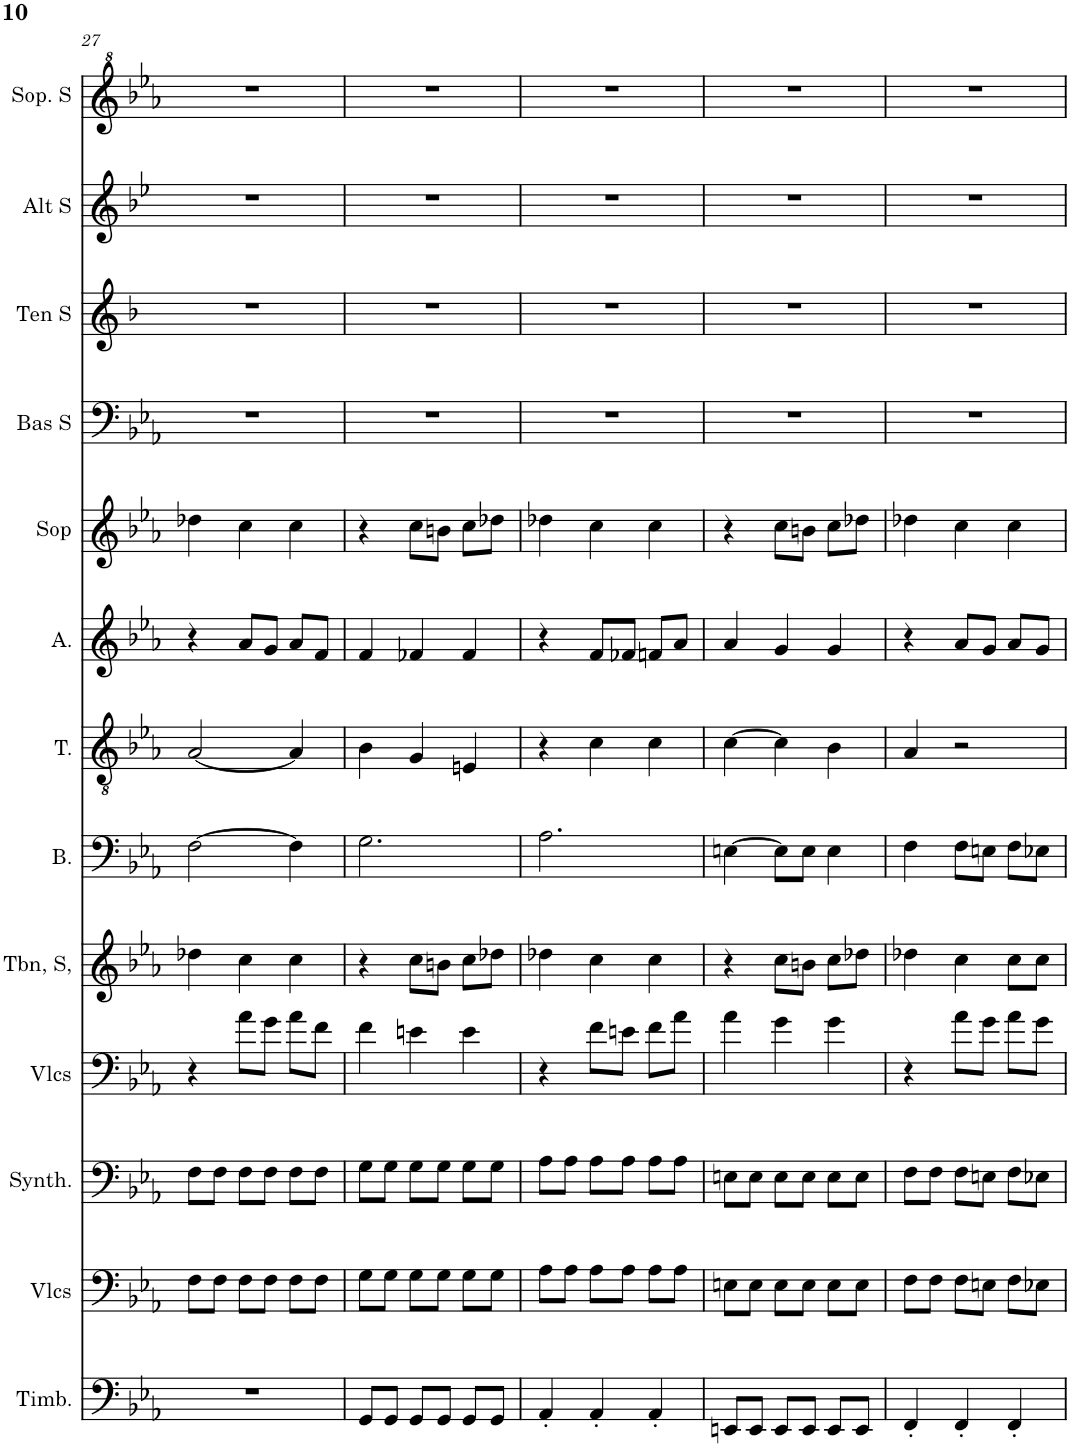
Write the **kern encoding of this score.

**kern	**kern	**kern	**kern	**kern	**kern	**kern	**kern	**kern	**kern	**kern	**kern	**kern
*part13	*part12	*part11	*part10	*part9	*part8	*part7	*part6	*part5	*part4	*part3	*part2	*part1
*staff13	*staff12	*staff11	*staff10	*staff9	*staff8	*staff7	*staff6	*staff5	*staff4	*staff3	*staff2	*staff1
*I"Timbales, Staff-1	*I"Violoncelles, D'Bass/Strings, etc	*I"Synthétiseur d'instruments à cordes, Synth strings, etc	*I"Violoncelles, Synth strings 2	*I"Trombone Soprano, 1st violins	*I"Basse	*I"Ténor	*I"Alto	*I"Soprano	*I"Basse Solo	*I"Tenor Solo	*I"Alto Solo	*I"Soprano Solo
*I'Timb.	*I'Vlcs	*I'Synth.	*I'Vlcs	*I'Tbn, S,	*I'B.	*I'T.	*I'A.	*I'Sop	*I'Bas S	*I'Ten S	*I'Alt S	*I'Sop. S
!!LO:PB:g=z
*clefF4	*clefF4	*clefF4	*clefF4	*clefG2	*clefF4	*clefGv2	*clefG2	*clefG2	*clefF4	*clefG2	*clefG2	*clefG^2
*	*	*	*	*	*	*	*	*	*	*Trd8c14	*Trd4c7	*
*k[b-e-a-]	*k[b-e-a-]	*k[b-e-a-]	*k[b-e-a-]	*k[b-e-a-]	*k[b-e-a-]	*k[b-e-a-]	*k[b-e-a-]	*k[b-e-a-]	*k[b-e-a-]	*k[b-]	*k[b-e-]	*k[b-e-a-]
*M3/4	*M3/4	*M3/4	*M3/4	*M3/4	*M3/4	*M3/4	*M3/4	*M3/4	*M3/4	*M3/4	*M3/4	*M3/4
=27	=27	=27	=27	=27	=27	=27	=27	=27	=27	=27	=27	=27
2.r	8F\L	8F\L	4r	4dd-X\	[2F\	[2A-/	4r	4dd-X\	2.r	2.r	2.r	2.r
.	8F\J	8F\J	.	.	.	.	.	.	.	.	.	.
.	8F\L	8F\L	8a-\L	4cc\	.	.	8a-/L	4cc\	.	.	.	.
.	8F\J	8F\J	8g\J	.	.	.	8g/J	.	.	.	.	.
.	8F\L	8F\L	8a-\L	4cc\	4F\]	4A-/]	8a-/L	4cc\	.	.	.	.
.	8F\J	8F\J	8f\J	.	.	.	8f/J	.	.	.	.	.
=28	=28	=28	=28	=28	=28	=28	=28	=28	=28	=28	=28	=28
8GG/L	8G\L	8G\L	4f\	4r	2.G\	4B-\	4f/	4r	2.r	2.r	2.r	2.r
8GG/J	8G\J	8G\J	.	.	.	.	.	.	.	.	.	.
8GG/L	8G\L	8G\L	4en\	8cc\L	.	4G/	4f-X/	8cc\L	.	.	.	.
8GG/J	8G\J	8G\J	.	8bn\J	.	.	.	8bn\J	.	.	.	.
8GG/L	8G\L	8G\L	4e\	8cc\L	.	4En/	4f-/	8cc\L	.	.	.	.
8GG/J	8G\J	8G\J	.	8dd-X\J	.	.	.	8dd-X\J	.	.	.	.
=29	=29	=29	=29	=29	=29	=29	=29	=29	=29	=29	=29	=29
4AA-'/	8A-\L	8A-\L	4r	4dd-X\	2.A-\	4r	4r	4dd-X\	2.r	2.r	2.r	2.r
.	8A-\J	8A-\J	.	.	.	.	.	.	.	.	.	.
4AA-'/	8A-\L	8A-\L	8f\L	4cc\	.	4c\	8f/L	4cc\	.	.	.	.
.	8A-\J	8A-\J	8en\J	.	.	.	8f-X/J	.	.	.	.	.
4AA-'/	8A-\L	8A-\L	8f\L	4cc\	.	4c\	8fn/L	4cc\	.	.	.	.
.	8A-\J	8A-\J	8a-\J	.	.	.	8a-/J	.	.	.	.	.
=30	=30	=30	=30	=30	=30	=30	=30	=30	=30	=30	=30	=30
8EEn/L	8En\L	8En\L	4a-\	4r	[4En\	[4c\	4a-/	4r	2.r	2.r	2.r	2.r
8EE/J	8E\J	8E\J	.	.	.	.	.	.	.	.	.	.
8EE/L	8E\L	8E\L	4g\	8cc\L	8E\L]	4c\]	4g/	8cc\L	.	.	.	.
8EE/J	8E\J	8E\J	.	8bn\J	8E\J	.	.	8bn\J	.	.	.	.
8EE/L	8E\L	8E\L	4g\	8cc\L	4E\	4B-\	4g/	8cc\L	.	.	.	.
8EE/J	8E\J	8E\J	.	8dd-X\J	.	.	.	8dd-X\J	.	.	.	.
=31	=31	=31	=31	=31	=31	=31	=31	=31	=31	=31	=31	=31
4FF'/	8F\L	8F\L	4r	4dd-X\	4F\	4A-/	4r	4dd-X\	2.r	2.r	2.r	2.r
.	8F\J	8F\J	.	.	.	.	.	.	.	.	.	.
4FF'/	8F\L	8F\L	8a-\L	4cc\	8F\L	2r	8a-/L	4cc\	.	.	.	.
.	8En\J	8En\J	8g\J	.	8En\J	.	8g/J	.	.	.	.	.
4FF'/	8F\L	8F\L	8a-\L	8cc\L	8F\L	.	8a-/L	4cc\	.	.	.	.
.	8E-X\J	8E-X\J	8g\J	8cc\J	8E-X\J	.	8g/J	.	.	.	.	.
=	=	=	=	=	=	=	=	=	=	=	=	=
*-	*-	*-	*-	*-	*-	*-	*-	*-	*-	*-	*-	*-
